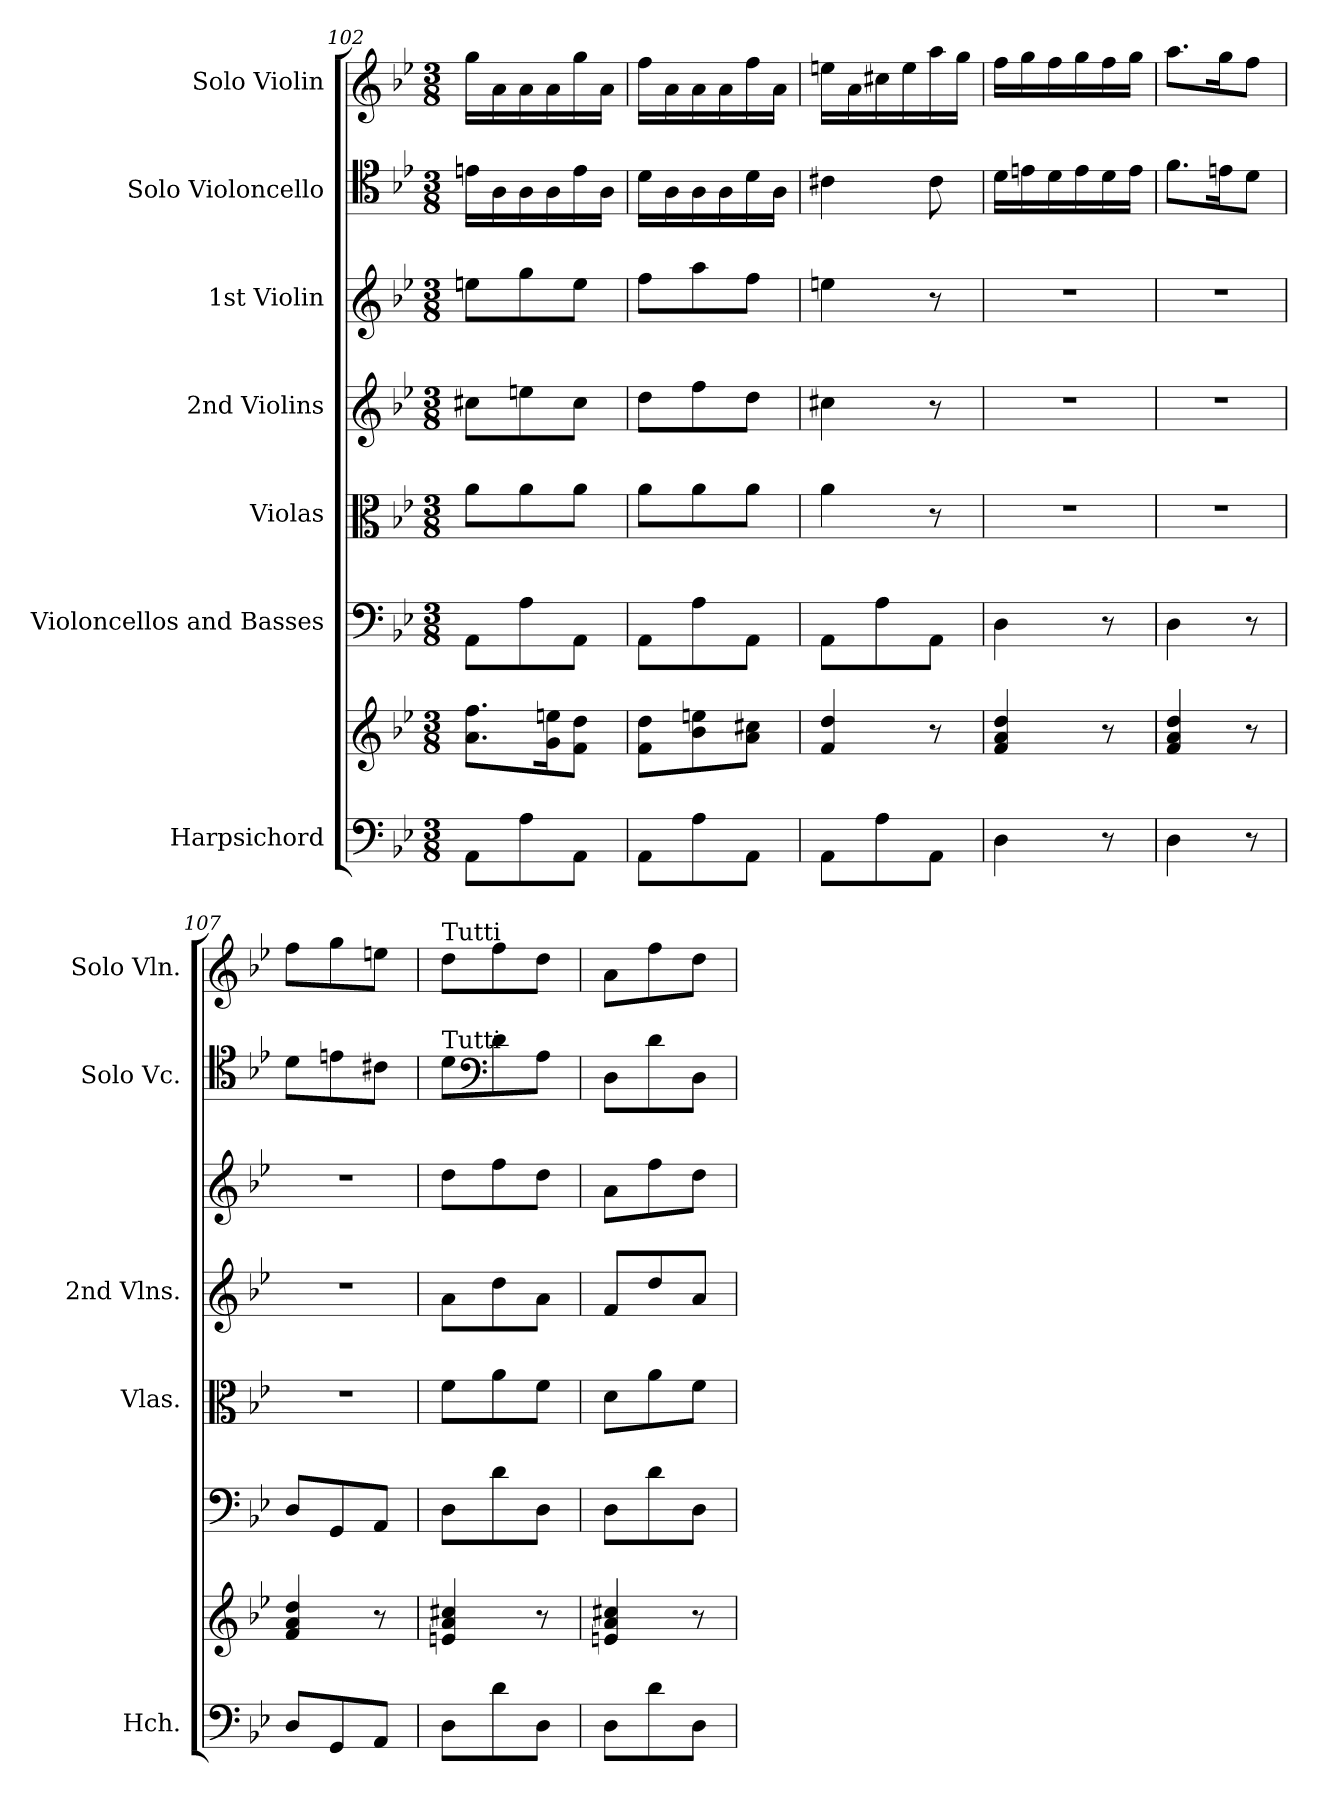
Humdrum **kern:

**kern	**kern	**kern	**kern	**kern	**kern	**kern	**kern
*part7	*part7	*part6	*part5	*part4	*part3	*part2	*part1
*staff8	*staff7	*staff6	*staff5	*staff4	*staff3	*staff2	*staff1
*I"Harpsichord	*	*I"Violoncellos and Basses	*I"Violas	*I"2nd Violins	*I"1st Violin	*I"Solo Violoncello	*I"Solo Violin
*I'Hch.	*	*	*I'Vlas.	*I'2nd Vlns.	*	*I'Solo Vc.	*I'Solo Vln.
*clefF4	*clefG2	*clefF4	*clefC3	*clefG2	*clefG2	*clefC4	*clefG2
*k[b-e-]	*k[b-e-]	*k[b-e-]	*k[b-e-]	*k[b-e-]	*k[b-e-]	*k[b-e-]	*k[b-e-]
*M3/8	*M3/8	*M3/8	*M3/8	*M3/8	*M3/8	*M3/8	*M3/8
=102	=102	=102	=102	=102	=102	=102	=102
8AA\L	8.a\ 8.ff\L	8AA\L	8a\L	8cc#X\L	8een\L	16en\LL	16gg\LL
.	.	.	.	.	.	16A\	16a\
8A\	.	8A\	8a\	8een\	8gg\	16A\	16a\
.	16g\ 16een\K	.	.	.	.	16A\	16a\
8AA\J	8f\ 8dd\J	8AA\J	8a\J	8cc#\J	8ee\J	16e\	16gg\
.	.	.	.	.	.	16A\JJ	16a\JJ
=103	=103	=103	=103	=103	=103	=103	=103
8AA\L	8f\ 8dd\L	8AA\L	8a\L	8dd\L	8ff\L	16d\LL	16ff\LL
.	.	.	.	.	.	16A\	16a\
8A\	8b-\ 8een\	8A\	8a\	8ff\	8aa\	16A\	16a\
.	.	.	.	.	.	16A\	16a\
8AA\J	8a\ 8cc#X\J	8AA\J	8a\J	8dd\J	8ff\J	16d\	16ff\
.	.	.	.	.	.	16A\JJ	16a\JJ
=104	=104	=104	=104	=104	=104	=104	=104
8AA\L	4f/ 4dd/	8AA\L	4a\	4cc#X\	4een\	4c#X\	16een\LL
.	.	.	.	.	.	.	16a\
8A\	.	8A\	.	.	.	.	16cc#X\
.	.	.	.	.	.	.	16ee\
8AA\J	8r	8AA\J	8r	8r	8r	8c#\	16aa\
.	.	.	.	.	.	.	16gg\JJ
=105	=105	=105	=105	=105	=105	=105	=105
4D\	4f/ 4a/ 4dd/	4D\	4.r	4.r	4.r	16d\LL	16ff\LL
.	.	.	.	.	.	16en\	16gg\
.	.	.	.	.	.	16d\	16ff\
.	.	.	.	.	.	16e\	16gg\
8r	8r	8r	.	.	.	16d\	16ff\
.	.	.	.	.	.	16e\JJ	16gg\JJ
=106	=106	=106	=106	=106	=106	=106	=106
4D\	4f/ 4a/ 4dd/	4D\	4.r	4.r	4.r	8.f\L	8.aa\L
.	.	.	.	.	.	16en\K	16gg\K
8r	8r	8r	.	.	.	8d\J	8ff\J
=107	=107	=107	=107	=107	=107	=107	=107
8D/L	4f/ 4a/ 4dd/	8D/L	4.r	4.r	4.r	8d\L	8ff\L
8GG/	.	8GG/	.	.	.	8en\	8gg\
8AA/J	8r	8AA/J	.	.	.	8c#X\J	8een\J
!!LO:LB:g=z
=108	=108	=108	=108	=108	=108	=108	=108
!	!	!	!	!	!	!	!LO:TX:t=Tutti
!	!	!	!	!	!	!LO:TX:a:t=Tutti	!
8D\L	4en/ 4a/ 4cc#X/	8D\L	8f\L	8a\L	8dd\L	8d\L	8dd\L
*	*	*	*	*	*	*clefF4	*
8d\	.	8d\	8a\	8dd\	8ff\	8d\	8ff\
8D\J	8r	8D\J	8f\J	8a\J	8dd\J	8A\J	8dd\J
=109	=109	=109	=109	=109	=109	=109	=109
8D\L	4en/ 4a/ 4cc#X/	8D\L	8d\L	8f/L	8a\L	8D\L	8a\L
8d\	.	8d\	8a\	8dd/	8ff\	8d\	8ff\
8D\J	8r	8D\J	8f\J	8a/J	8dd\J	8D\J	8dd\J
=	=	=	=	=	=	=	=
*-	*-	*-	*-	*-	*-	*-	*-
